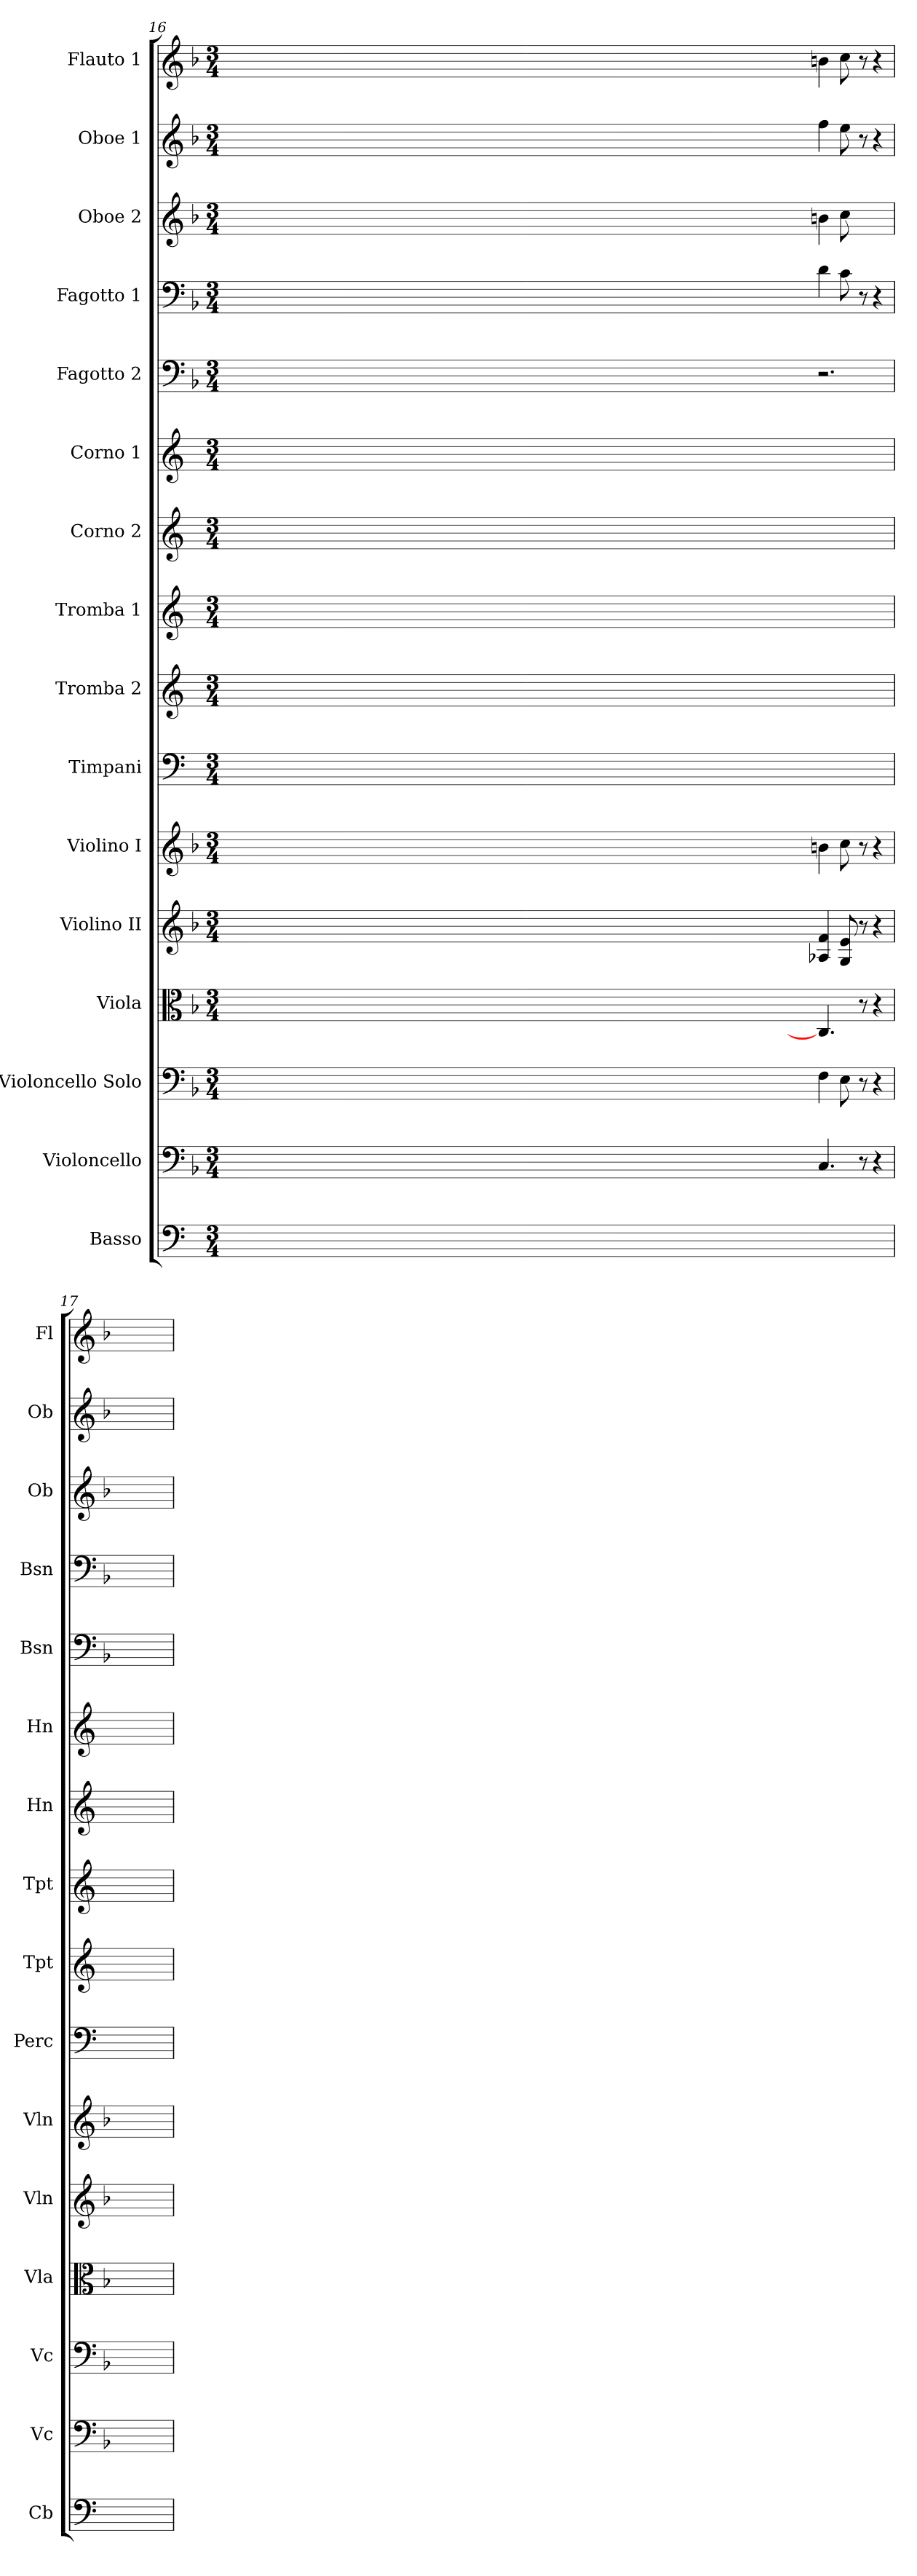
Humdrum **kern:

**kern	**kern	**kern	**kern	**kern	**kern	**kern	**kern	**kern	**kern	**kern	**kern	**kern	**kern	**kern	**kern
*part16	*part15	*part14	*part13	*part12	*part11	*part10	*part9	*part8	*part7	*part6	*part5	*part4	*part3	*part2	*part1
*staff16	*staff15	*staff14	*staff13	*staff12	*staff11	*staff10	*staff9	*staff8	*staff7	*staff6	*staff5	*staff4	*staff3	*staff2	*staff1
*I"Basso	*I"Violoncello	*I"Violoncello Solo	*I"Viola	*I"Violino II	*I"Violino I	*I"Timpani	*I"Tromba 2	*I"Tromba 1	*I"Corno 2	*I"Corno 1	*I"Fagotto 2	*I"Fagotto 1	*I"Oboe 2	*I"Oboe 1	*I"Flauto 1
*I'Cb	*I'Vc	*I'Vc	*I'Vla	*I'Vln	*I'Vln	*I'Perc	*I'Tpt	*I'Tpt	*I'Hn	*I'Hn	*I'Bsn	*I'Bsn	*I'Ob	*I'Ob	*I'Fl
*clefF4	*clefF4	*clefF4	*clefC3	*clefG2	*clefG2	*clefF4	*clefG2	*clefG2	*clefG2	*clefG2	*clefF4	*clefF4	*clefG2	*clefG2	*clefG2
*ITrd7c12	*	*	*	*	*	*	*ITrd1c2	*ITrd1c2	*ITrd4c7	*ITrd4c7	*	*	*	*	*
*	*k[b-]	*k[b-]	*k[b-]	*k[b-]	*k[b-]	*	*	*	*	*	*k[b-]	*k[b-]	*k[b-]	*k[b-]	*k[b-]
*M3/4	*M3/4	*M3/4	*M3/4	*M3/4	*M3/4	*M3/4	*M3/4	*M3/4	*M3/4	*M3/4	*M3/4	*M3/4	*M3/4	*M3/4	*M3/4
=16	=16	=16	=16	=16	=16	=16	=16	=16	=16	=16	=16	=16	=16	=16	=16
2.ryy	2.ryy	2.ryy	2.ryy	2.ryy	2.ryy	2.ryy	2.ryy	2.ryy	2.ryy	2.ryy	2.ryy	2.ryy	2.ryy	2.ryy	2.ryy
4ryy	4ryy	4ryy	4ryy	4ryy	4ryy	4ryy	4ryy	4ryy	4ryy	4ryy	4ryy	4ryy	4ryy	4ryy	4ryy
1ryy	1ryy	1ryy	1ryy	1ryy	1ryy	1ryy	1ryy	1ryy	1ryy	1ryy	1ryy	1ryy	1ryy	1ryy	1ryy
1ryy	1ryy	1ryy	1ryy	1ryy	1ryy	1ryy	1ryy	1ryy	1ryy	1ryy	1ryy	1ryy	1ryy	1ryy	1ryy
1ryy	1ryy	1ryy	1ryy	1ryy	1ryy	1ryy	1ryy	1ryy	1ryy	1ryy	1ryy	1ryy	1ryy	1ryy	1ryy
1ryy	1ryy	1ryy	1ryy	1ryy	1ryy	1ryy	1ryy	1ryy	1ryy	1ryy	1ryy	1ryy	1ryy	1ryy	1ryy
1ryy	1ryy	1ryy	1ryy	1ryy	1ryy	1ryy	1ryy	1ryy	1ryy	1ryy	1ryy	1ryy	1ryy	1ryy	1ryy
1ryy	1ryy	1ryy	1ryy	1ryy	1ryy	1ryy	1ryy	1ryy	1ryy	1ryy	1ryy	1ryy	1ryy	1ryy	1ryy
1ryy	1ryy	1ryy	1ryy	1ryy	1ryy	1ryy	1ryy	1ryy	1ryy	1ryy	1ryy	1ryy	1ryy	1ryy	1ryy
1ryy	1ryy	1ryy	1ryy	1ryy	1ryy	1ryy	1ryy	1ryy	1ryy	1ryy	1ryy	1ryy	1ryy	1ryy	1ryy
1ryy	1ryy	1ryy	1ryy	1ryy	1ryy	1ryy	1ryy	1ryy	1ryy	1ryy	1ryy	1ryy	1ryy	1ryy	1ryy
1ryy	1ryy	1ryy	1ryy	1ryy	1ryy	1ryy	1ryy	1ryy	1ryy	1ryy	1ryy	1ryy	1ryy	1ryy	1ryy
2ryy	2ryy	2ryy	2ryy	2ryy	2ryy	2ryy	2ryy	2ryy	2ryy	2ryy	2ryy	2ryy	2ryy	2ryy	2ryy
2.ryy	4.C	4F	4.C]	4A-X 4f	4bn	2.ryy	2.ryy	2.ryy	2.ryy	2.ryy	2.r	4d	4bn	4ff	4bn
.	.	8E	.	8G 8e	8cc	.	.	.	.	.	.	8c	8cc	8ee	8cc
.	8r	8r	8r	8r	8r	.	.	.	.	.	.	8r	8ryy	8r	8r
.	4r	4r	4r	4r	4r	.	.	.	.	.	.	4r	4ryy	4r	4r
=17	=17	=17	=17	=17	=17	=17	=17	=17	=17	=17	=17	=17	=17	=17	=17
4ryy	4ryy	4ryy	4ryy	4ryy	4ryy	4ryy	4ryy	4ryy	4ryy	4ryy	4ryy	4ryy	4ryy	4ryy	4ryy
=	=	=	=	=	=	=	=	=	=	=	=	=	=	=	=
*-	*-	*-	*-	*-	*-	*-	*-	*-	*-	*-	*-	*-	*-	*-	*-
